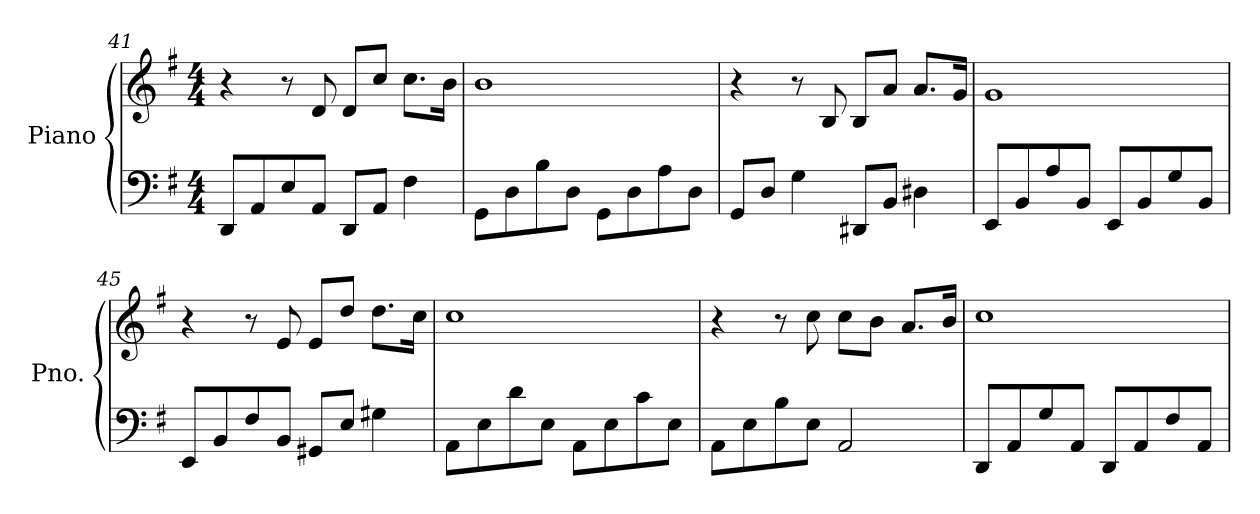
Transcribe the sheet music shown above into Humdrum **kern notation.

**kern	**kern
*part1	*part1
*staff2	*staff1
*I"Piano	*
*I'Pno.	*
*clefF4	*clefG2
*k[f#]	*k[f#]
*M4/4	*M4/4
=41	=41
8DD/L	4r
8AA/	.
8E/	8r
8AA/J	8d/
8DD/L	8d/L
8AA/J	8cc/J
4F#\	8.cc\L
.	16b\Jk
=42	=42
8GG\L	1b
8D\	.
8B\	.
8D\J	.
8GG\L	.
8D\	.
8A\	.
8D\J	.
=43	=43
8GG/L	4r
8D/J	.
4G\	8r
.	8B/
8DD#X/L	8B/L
8BB/J	8a/J
4D#X\	8.a/L
.	16g/Jk
=44	=44
8EE/L	1g
8BB/	.
8A/	.
8BB/J	.
8EE/L	.
8BB/	.
8G/	.
8BB/J	.
!!LO:LB:g=z
=45	=45
8EE/L	4r
8BB/	.
8F#/	8r
8BB/J	8e/
8GG#X/L	8e/L
8E/J	8dd/J
4G#X\	8.dd\L
.	16cc\Jk
=46	=46
8AA\L	1cc
8E\	.
8d\	.
8E\J	.
8AA\L	.
8E\	.
8c\	.
8E\J	.
=47	=47
8AA\L	4r
8E\	.
8B\	8r
8E\J	8cc\
2AA/	8cc\L
.	8b\J
.	8.a/L
.	16b/Jk
=48	=48
8DD/L	1cc
8AA/	.
8G/	.
8AA/J	.
8DD/L	.
8AA/	.
8F#/	.
8AA/J	.
=	=
*-	*-
